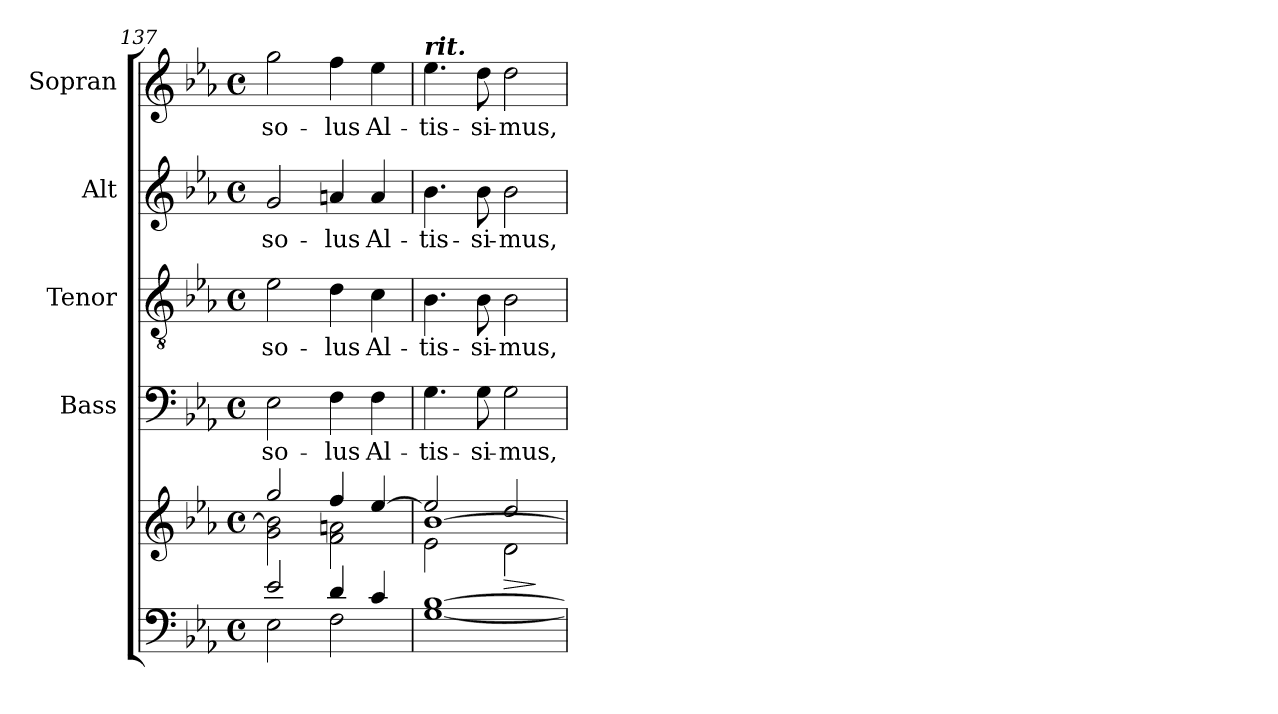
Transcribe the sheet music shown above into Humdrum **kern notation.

**kern	**kern	**dynam	**kern	**text	**kern	**text	**kern	**text	**kern	**text
*part5	*part5	*part5	*part4	*part4	*part3	*part3	*part2	*part2	*part1	*part1
*staff6	*staff5	*staff5/6	*staff4	*staff4	*staff3	*staff3	*staff2	*staff2	*staff1	*staff1
*	*	*	*I"Bass	*	*I"Tenor	*	*I"Alt	*	*I"Sopran	*
*	*	*	*I'B.	*	*I'T.	*	*I'A.	*	*I'S.	*
*clefF4	*clefG2	*	*clefF4	*	*clefGv2	*	*clefG2	*	*clefG2	*
*k[b-e-a-]	*k[b-e-a-]	*	*k[b-e-a-]	*	*k[b-e-a-]	*	*k[b-e-a-]	*	*k[b-e-a-]	*
*E-:	*E-:	*	*E-:	*	*E-:	*	*E-:	*	*E-:	*
*M4/4	*M4/4	*	*M4/4	*	*M4/4	*	*M4/4	*	*M4/4	*
*met(c)	*met(c)	*	*met(c)	*	*met(c)	*	*met(c)	*	*met(c)	*
=137	=137	=137	=137	=137	=137	=137	=137	=137	=137	=137
*^	*^	*	*	*	*	*	*	*	*	*
!	!	!	!	!	!	!LO:LY:b	!	!LO:LY:b	!	!LO:LY:b	!	!LO:LY:b
2e-/	2E-\	2gg/	2g\ 2b-\]	.	2E-\	so-	2e-\	so-	2g/	so-	2gg\	so-
!	!	!	!	!	!	!LO:LY:b	!	!LO:LY:b	!	!LO:LY:b	!	!LO:LY:b
4d/	2F\	4ff/	2f\ 2an\	.	4F\	-lus	4d\	-lus	4an/	-lus	4ff\	-lus
!	!	!	!	!	!	!LO:LY:b	!	!LO:LY:b	!	!LO:LY:b	!	!LO:LY:b
4c/	.	[>4ee-/	.	.	4F\	Al-	4c\	Al-	4a/	Al-	4ee-\	Al-
!!LO:PB:g=z
=138	=138	=138	=138	=138	=138	=138	=138	=138	=138	=138	=138	=138
*	*	*	*^	*	*	*	*	*	*	*	*	*
!	!	!	!	!	!	!	!	!	!	!	!	!LO:TX:a:Bi:t=rit.	!
!	!	!	!	!	!	!	!LO:LY:b	!	!LO:LY:b	!	!LO:LY:b	!	!LO:LY:b
[>1B-	[<1G	2ee-/]	2e-\	[<1b-	.	4.G\	-tis-	4.B-\	-tis-	4.b-\	-tis-	4.ee-\	-tis-
!	!	!	!	!	!	!	!LO:LY:b	!	!LO:LY:b	!	!LO:LY:b	!	!LO:LY:b
.	.	.	.	.	.	8G\	-si-	8B-\	-si-	8b-\	-si-	8dd\	-si-
!	!	!	!	!	!LO:HP:b	!	!LO:LY:b	!	!LO:LY:b	!	!LO:LY:b	!	!LO:LY:b
.	.	2dd/	2d\	.	>	2G\	-mus,	2B-\	-mus,	2b-\	-mus,	2dd\	-mus,
*v	*v	*	*	*	*	*	*	*	*	*	*	*	*
*	*v	*v	*v	*	*	*	*	*	*	*	*	*
.	.	]	.	.	.	.	.	.	.	.
=	=	=	=	=	=	=	=	=	=	=
*-	*-	*-	*-	*-	*-	*-	*-	*-	*-	*-
